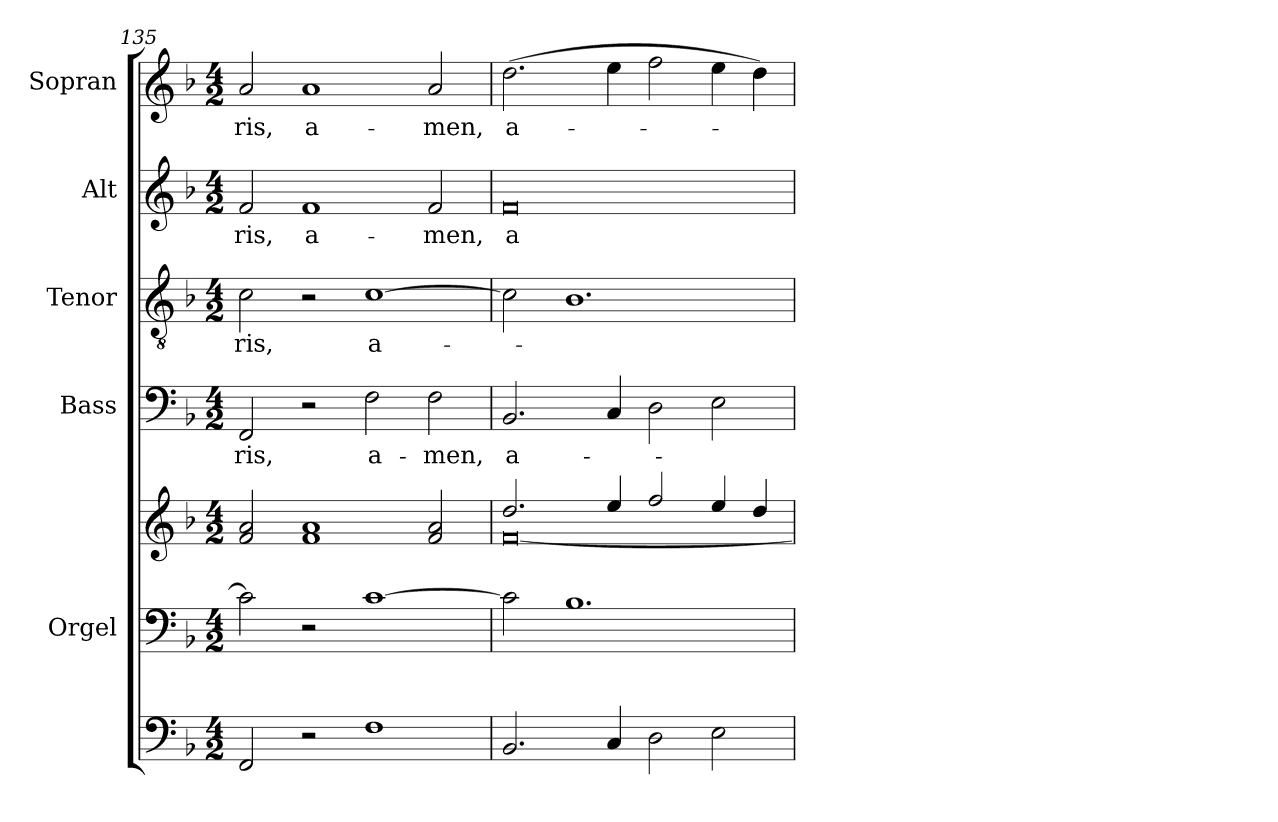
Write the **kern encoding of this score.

**kern	**kern	**kern	**kern	**text	**kern	**text	**kern	**text	**kern	**text
*part6	*part5	*part5	*part4	*part4	*part3	*part3	*part2	*part2	*part1	*part1
*staff7	*staff6	*staff5	*staff4	*staff4	*staff3	*staff3	*staff2	*staff2	*staff1	*staff1
*	*I"Orgel	*	*I"Bass	*	*I"Tenor	*	*I"Alt	*	*I"Sopran	*
*	*I'Org.	*	*I'B	*	*I'T	*	*I'A	*	*I'S	*
!!LO:LB:g=z
*clefF4	*clefF4	*clefG2	*clefF4	*	*clefGv2	*	*clefG2	*	*clefG2	*
*ITrd7c12	*	*	*	*	*	*	*	*	*	*
*k[b-]	*k[b-]	*k[b-]	*k[b-]	*	*k[b-]	*	*k[b-]	*	*k[b-]	*
*F:	*F:	*F:	*F:	*	*F:	*	*F:	*	*F:	*
*M4/2	*M4/2	*M4/2	*M4/2	*	*M4/2	*	*M4/2	*	*M4/2	*
=135	=135	=135	=135	=135	=135	=135	=135	=135	=135	=135
!	!	!	!	!LO:LY:b	!	!LO:LY:b	!	!LO:LY:b	!	!LO:LY:b
2FFF/	2c\]	2f/ 2a/	2FF/	-ris,	2c\	-ris,	2f/	-ris,	2a/	-ris,
!	!	!	!	!	!	!	!	!LO:LY:b	!	!LO:LY:b
2r	2r	1f 1a	2r	.	2r	.	1f	a-	1a	a-
!	!	!	!	!LO:LY:b	!	!LO:LY:b	!	!	!	!
1FF	[1c	.	2F\	a-	[1c	a-	.	.	.	.
!	!	!	!	!LO:LY:b	!	!	!	!LO:LY:b	!	!LO:LY:b
.	.	2f/ 2a/	2F\	-men,	.	.	2f/	-men,	2a/	-men,
=136	=136	=136	=136	=136	=136	=136	=136	=136	=136	=136
*	*	*^	*	*	*	*	*	*	*	*
!	!	!	!	!	!LO:LY:b	!	!	!	!LO:LY:b	!	!LO:LY:b
2.BBB-/	2c\]	2.dd/	[<0f	2.BB-/	a-	2c\]	.	0f	a-	(>2.dd\	a-
.	1.B-	.	.	.	.	1.B-	.	.	.	.	.
4CC/	.	4ee/	.	4C/	.	.	.	.	.	4ee\	.
2DD\	.	2ff/	.	2D\	.	.	.	.	.	2ff\	.
2EE\	.	4ee/	.	2E\	.	.	.	.	.	4ee\	.
.	.	4dd/	.	.	.	.	.	.	.	4dd\)	.
*	*	*v	*v	*	*	*	*	*	*	*	*
=	=	=	=	=	=	=	=	=	=	=
*-	*-	*-	*-	*-	*-	*-	*-	*-	*-	*-
